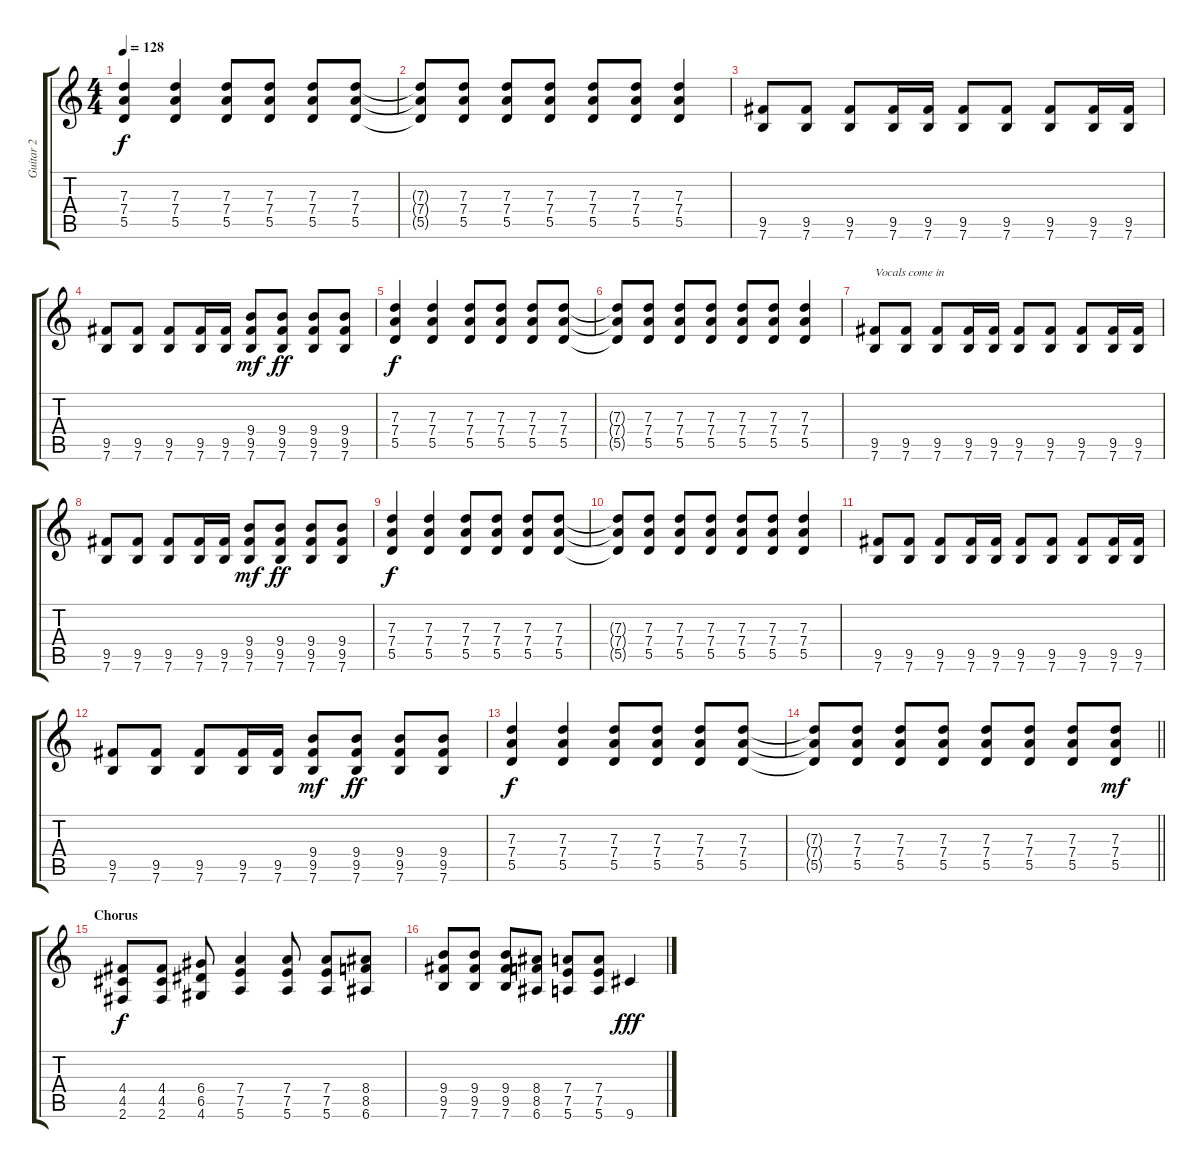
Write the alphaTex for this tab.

\track ("Guitar 2" "Guitar 2") {instrument distortionguitar}
\staff {score tabs}
\tuning (E4 B3 G3 D3 A2 E2) {hide}
\ts (4 4)
\tempo 128
\clef g2
\ks c
(7.3 7.4 5.5).4{dy f instrument distortionguitar} (7.3 7.4 5.5).4 (7.3 7.4 5.5).8 (7.3 7.4 5.5).8 (7.3 7.4 5.5).8 (7.3 7.4 5.5).8 |
(7.3{t} 7.4{t} 5.5{t}).8 (7.3 7.4 5.5).8 (7.3 7.4 5.5).8 (7.3 7.4 5.5).8 (7.3 7.4 5.5).8 (7.3 7.4 5.5).8 (7.3 7.4 5.5).4 |
(9.5 7.6).8{volume 9 instrument electricguitarclean} (9.5 7.6).8 (9.5 7.6).8 (9.5 7.6).16 (9.5 7.6).16 (9.5 7.6).8 (9.5 7.6).8 (9.5 7.6).8 (9.5 7.6).16 (9.5 7.6).16 |
(9.5 7.6).8 (9.5 7.6).8 (9.5 7.6).8 (9.5 7.6).16 (9.5 7.6).16 (9.4 9.5 7.6).8{dy mf} (9.4 9.5 7.6).8{dy ff volume 13} (9.4 9.5 7.6).8 (9.4 9.5 7.6).8 |
(7.3 7.4 5.5).4{dy f instrument distortionguitar} (7.3 7.4 5.5).4 (7.3 7.4 5.5).8 (7.3 7.4 5.5).8 (7.3 7.4 5.5).8 (7.3 7.4 5.5).8 |
(7.3{t} 7.4{t} 5.5{t}).8 (7.3 7.4 5.5).8 (7.3 7.4 5.5).8 (7.3 7.4 5.5).8 (7.3 7.4 5.5).8 (7.3 7.4 5.5).8 (7.3 7.4 5.5).4 |
(9.5 7.6).8{txt "Vocals come in" volume 9 instrument electricguitarclean} (9.5 7.6).8 (9.5 7.6).8 (9.5 7.6).16 (9.5 7.6).16 (9.5 7.6).8 (9.5 7.6).8 (9.5 7.6).8 (9.5 7.6).16 (9.5 7.6).16 |
(9.5 7.6).8 (9.5 7.6).8 (9.5 7.6).8 (9.5 7.6).16 (9.5 7.6).16 (9.4 9.5 7.6).8{dy mf} (9.4 9.5 7.6).8{dy ff volume 13} (9.4 9.5 7.6).8 (9.4 9.5 7.6).8 |
(7.3 7.4 5.5).4{dy f instrument distortionguitar} (7.3 7.4 5.5).4 (7.3 7.4 5.5).8 (7.3 7.4 5.5).8 (7.3 7.4 5.5).8 (7.3 7.4 5.5).8 |
(7.3{t} 7.4{t} 5.5{t}).8 (7.3 7.4 5.5).8 (7.3 7.4 5.5).8 (7.3 7.4 5.5).8 (7.3 7.4 5.5).8 (7.3 7.4 5.5).8 (7.3 7.4 5.5).4 |
(9.5 7.6).8{volume 9 instrument electricguitarclean} (9.5 7.6).8 (9.5 7.6).8 (9.5 7.6).16 (9.5 7.6).16 (9.5 7.6).8 (9.5 7.6).8 (9.5 7.6).8 (9.5 7.6).16 (9.5 7.6).16 |
(9.5 7.6).8 (9.5 7.6).8 (9.5 7.6).8 (9.5 7.6).16 (9.5 7.6).16 (9.4 9.5 7.6).8{dy mf} (9.4 9.5 7.6).8{dy ff volume 13} (9.4 9.5 7.6).8 (9.4 9.5 7.6).8 |
(7.3 7.4 5.5).4{dy f instrument distortionguitar} (7.3 7.4 5.5).4 (7.3 7.4 5.5).8 (7.3 7.4 5.5).8 (7.3 7.4 5.5).8 (7.3 7.4 5.5).8 |
\barLineRight lightlight
(7.3{t} 7.4{t} 5.5{t}).8 (7.3 7.4 5.5).8 (7.3 7.4 5.5).8 (7.3 7.4 5.5).8 (7.3 7.4 5.5).8 (7.3 7.4 5.5).8 (7.3 7.4 5.5).8 (7.3 7.4 5.5).8{dy mf} |
\section ("" "Chorus")
(4.4 4.5 2.6).8{dy f} (4.4 4.5 2.6).8 (6.4 6.5 4.6).8 (7.4 7.5 5.6).4 (7.4 7.5 5.6).8 (7.4 7.5 5.6).8 (8.4 8.5 6.6).8 |
(9.4 9.5 7.6).8 (9.4 9.5 7.6).8 (9.4 9.5 7.6).8 (8.4 8.5 6.6).8 (7.4 7.5 5.6).8 (7.4 7.5 5.6).8 9.6{sl}.4{dy fff}
